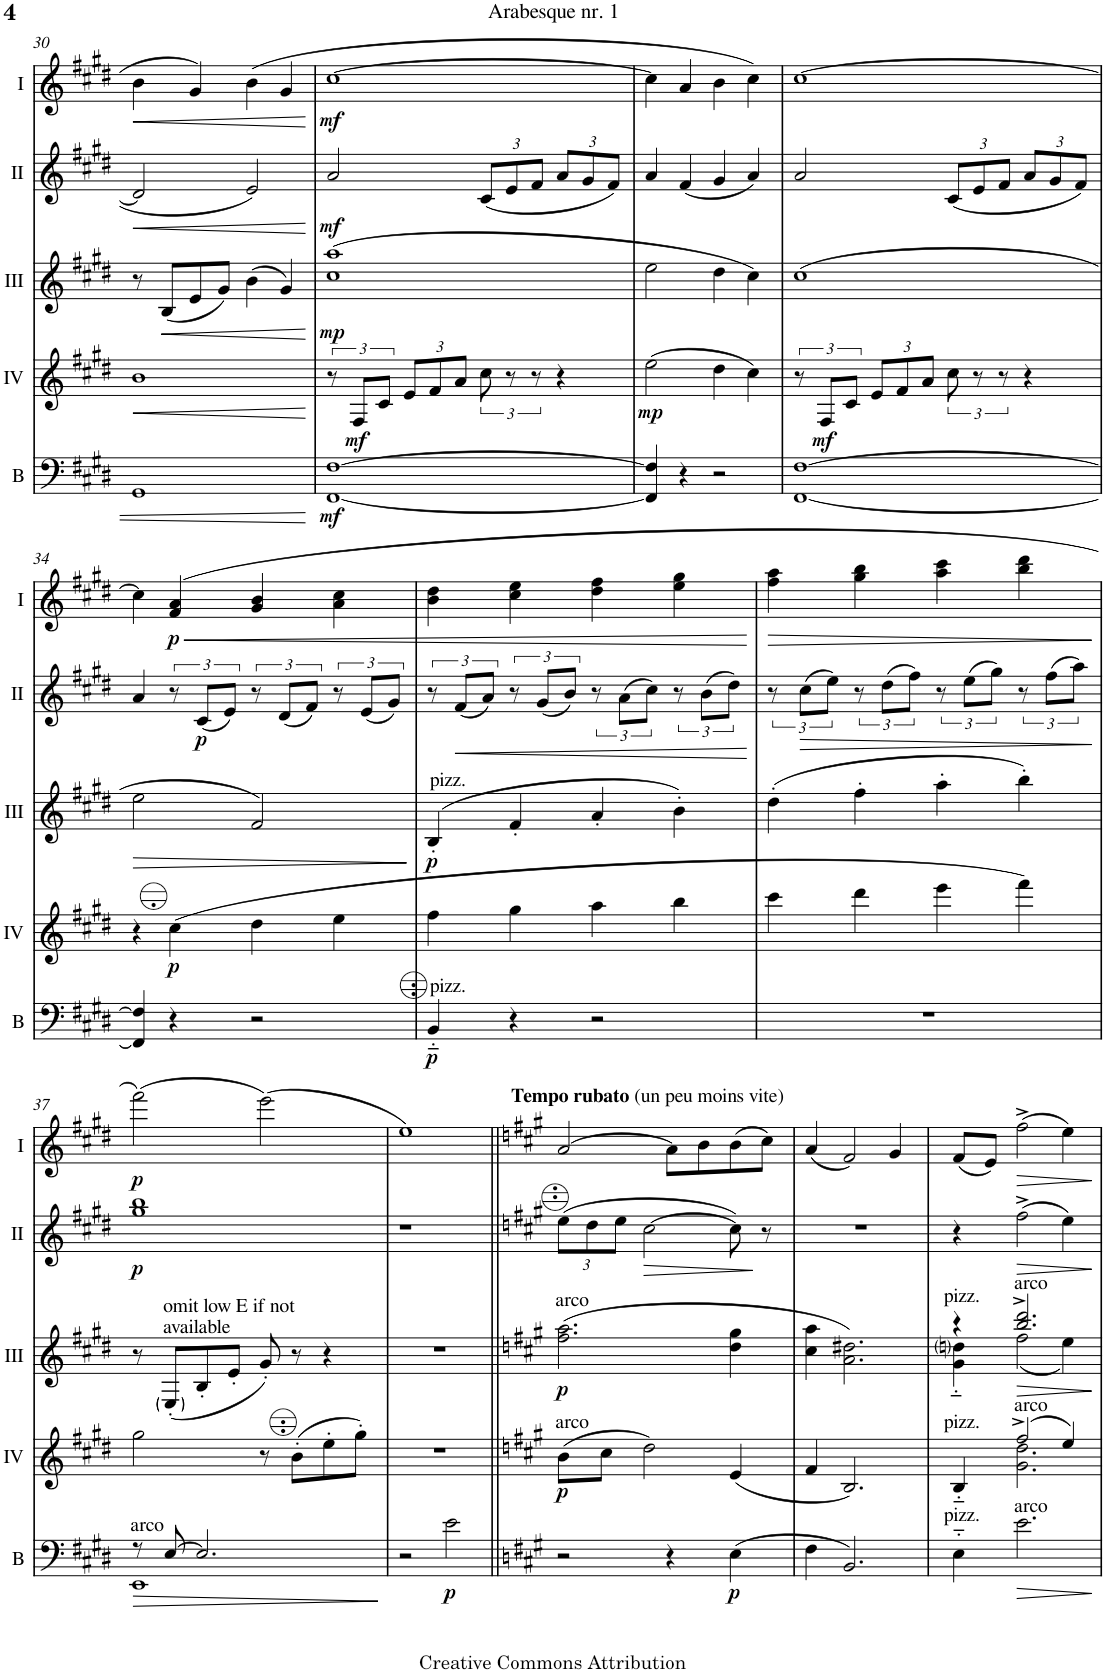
**kern	**dynam	**kern	**dynam	**kern	**dynam	**kern	**dynam	**kern	**dynam
*part5	*part5	*part4	*part4	*part3	*part3	*part2	*part2	*part1	*part1
*staff5	*staff5	*staff4	*staff4	*staff3	*staff3	*staff2	*staff2	*staff1	*staff1
*I"Bass	*	*I"Acc. 4	*	*I"Acc. 3	*	*I"Acc. 2	*	*I"Acc. 1	*
*I'B	*	*	*	*	*	*	*	*	*
!!LO:PB:g=z
*clefF4	*	*clefG2	*	*clefG2	*	*clefG2	*	*clefG2	*
*Trd7c12	*	*Trd7c12	*	*Trd7c12	*	*	*	*	*
*k[f#c#g#d#]	*	*k[f#c#g#d#]	*	*k[f#c#g#d#]	*	*k[f#c#g#d#]	*	*k[f#c#g#d#]	*
*M4/4	*	*M4/4	*	*M4/4	*	*M4/4	*	*M4/4	*
=30	=30	=30	=30	=30	=30	=30	=30	=30	=30
!	!	!	!LO:HP:b	!	!	!	!LO:HP:b	!	!LO:HP:b
1GG#	.	1b	<	8r	.	2d#/]	<	4b\	<
!	!	!	!	!	!LO:HP:b	!	!	!	!
.	.	.	.	(8B/L	<	.	.	.	.
.	.	.	.	8e/	.	.	.	4g#/	.
.	.	.	.	8g#/J)	.	.	.	.	.
.	.	.	.	(4b\	.	2e/	.	(4b\	.
.	.	.	.	4g#/)	.	.	.	4g#/	.
.	.	.	[	.	[	.	[	.	[
=31	=31	=31	=31	=31	=31	=31	=31	=31	=31
!	!LO:DY:b	!	!	!	!LO:DY:b	!	!LO:DY:b	!	!LO:DY:b
[1FF# [1F#	mf	12r	.	(1cc# 1aa	mp	2a/	mf	[1cc#	mf
!	!	!	!LO:DY:b	!	!	!	!	!	!
.	.	12F#/L	mf	.	.	.	.	.	.
.	.	12c#/J	.	.	.	.	.	.	.
*	*	*Xbrackettup	*	*	*	*	*	*	*
.	.	12e/L	.	.	.	.	.	.	.
.	.	12f#/	.	.	.	.	.	.	.
.	.	12a/J	.	.	.	.	.	.	.
*	*	*brackettup	*	*	*	*Xbrackettup	*	*	*
.	.	12cc#\	.	.	.	(12c#/L	.	.	.
.	.	12r	.	.	.	12e/	.	.	.
.	.	12r	.	.	.	12f#/J	.	.	.
.	.	4r	.	.	.	12a/L	.	.	.
.	.	.	.	.	.	12g#/	.	.	.
.	.	.	.	.	.	12f#/J)	.	.	.
=32	=32	=32	=32	=32	=32	=32	=32	=32	=32
!	!	!	!LO:DY:b	!	!	!	!	!	!
4FF#/] 4F#/]	.	(2ee\	mp	2ee\	.	4a/	.	4cc#\]	.
4r	.	.	.	.	.	(4f#/	.	4a/	.
2r	.	4dd#\	.	4dd#\	.	4g#/	.	4b\	.
.	.	4cc#\)	.	4cc#\)	.	4a/)	.	4cc#\)	.
=33	=33	=33	=33	=33	=33	=33	=33	=33	=33
[1FF# [1F#	.	12r	.	(1cc#	.	2a/	.	[1cc#	.
!	!	!	!LO:DY:b	!	!	!	!	!	!
.	.	12F#/L	mf	.	.	.	.	.	.
.	.	12c#/J	.	.	.	.	.	.	.
*	*	*Xbrackettup	*	*	*	*	*	*	*
.	.	12e/L	.	.	.	.	.	.	.
.	.	12f#/	.	.	.	.	.	.	.
.	.	12a/J	.	.	.	.	.	.	.
*	*	*brackettup	*	*	*	*	*	*	*
.	.	12cc#\	.	.	.	(12c#/L	.	.	.
.	.	12r	.	.	.	12e/	.	.	.
.	.	12r	.	.	.	12f#/J	.	.	.
.	.	4r	.	.	.	12a/L	.	.	.
.	.	.	.	.	.	12g#/	.	.	.
.	.	.	.	.	.	12f#/J)	.	.	.
!!LO:LB:g=z
=34	=34	=34	=34	=34	=34	=34	=34	=34	=34
!	!	!	!	!	!LO:HP:b	!	!	!	!
4FF#/] 4F#/]	.	4r	.	2ee\	>	4a/	.	4cc#\]	.
*	*	*	*	*	*	*brackettup	*	*	*
!	!	!	!LO:DY:b	!	!	!	!	!	!LO:HP:b
!	!	!	!	!	!	!	!	!	!LO:DY:n=1:b
4r	.	(4cc#\	p	.	.	12r	.	(4f#/ 4a/	< p
!	!	!	!	!	!	!	!LO:DY:b	!	!
.	.	.	.	.	.	(12c#/L	p	.	.
.	.	.	.	.	.	12e/J)	.	.	.
2r	.	4dd#\	.	2f#/)	.	12r	.	4g#/ 4b/	.
.	.	.	.	.	.	(12d#/L	.	.	.
.	.	.	.	.	.	12f#/J)	.	.	.
.	.	4ee\	.	.	.	12r	.	4a\ 4cc#\	.
.	.	.	.	.	.	(12e/L	.	.	.
.	.	.	.	.	.	12g#/J)	.	.	.
.	.	.	.	.	]	.	.	.	.
=35	=35	=35	=35	=35	=35	=35	=35	=35	=35
!	!	!	!	!LO:TX:a:t=pizz.	!	!	!	!	!
!LO:TX:a:t=pizz.	!	!	!	!	!	!	!	!	!
!	!LO:DY:b	!	!	!	!LO:DY:b	!	!	!	!
4BB/	p	4ff#\	.	(4B'/	p	12r	.	4b\ 4dd#\	.
!	!	!	!	!	!	!	!LO:HP:b	!	!
.	.	.	.	.	.	(12f#/L	<	.	.
.	.	.	.	.	.	12a/J)	.	.	.
4r	.	4gg#\	.	4f#'/	.	12r	.	4cc#\ 4ee\	.
.	.	.	.	.	.	(12g#/L	.	.	.
.	.	.	.	.	.	12b/J)	.	.	.
2r	.	4aa\	.	4a'/	.	12r	.	4dd#\ 4ff#\	.
.	.	.	.	.	.	(12a\L	.	.	.
.	.	.	.	.	.	12cc#\J)	.	.	.
.	.	4bb\	.	4b'\)	.	12r	.	4ee\ 4gg#\	.
.	.	.	.	.	.	(12b\L	.	.	.
.	.	.	.	.	.	12dd#\J)	.	.	.
.	.	.	.	.	.	.	[	.	[
=36	=36	=36	=36	=36	=36	=36	=36	=36	=36
!	!	!	!	!	!	!	!	!	!LO:HP:b
1r	.	4ccc#\	.	(4dd#'\	.	12r	.	4ff#\ 4aa\	>
!	!	!	!	!	!	!	!LO:HP:b	!	!
.	.	.	.	.	.	(12cc#\L	>	.	.
.	.	.	.	.	.	12ee\J)	.	.	.
.	.	4ddd#\	.	4ff#'\	.	12r	.	4gg#\ 4bb\	.
.	.	.	.	.	.	(12dd#\L	.	.	.
.	.	.	.	.	.	12ff#\J)	.	.	.
.	.	4eee\	.	4aa'\	.	12r	.	4aa\ 4ccc#\	.
.	.	.	.	.	.	(12ee\L	.	.	.
.	.	.	.	.	.	12gg#\J)	.	.	.
.	.	4fff#\)	.	4bb'\)	.	12r	.	4bb\ 4ddd#\	.
.	.	.	.	.	.	(12ff#\L	.	.	.
.	.	.	.	.	.	12aa\J)	.	.	.
.	.	.	.	.	.	.	]	.	]
!!LO:LB:g=z
=37	=37	=37	=37	=37	=37	=37	=37	=37	=37
!LO:TX:a:t=arco	!	!	!	!	!	!	!	!	!
!	!LO:HP:b	!	!	!	!	!	!LO:DY:b	!	!LO:DY:b
*^	*	*	*	*	*	*	*	*	*
8r	1EE	>	2gg#\	.	8r	.	1gg# 1bb	p	(2fff#\)	p
!	!	!	!	!	!LO:TX:a:t=omit low E if not	!	!	!	!	!
!	!	!	!	!	!LO:TX:a:t=available	!	!	!	!	!
[8E/	.	.	.	.	(8E'/L	.	.	.	.	.
2.E/]	.	.	.	.	8B'/	.	.	.	.	.
.	.	.	.	.	8e'/J	.	.	.	.	.
.	.	.	8r	.	8g#'/)	.	.	.	(2eee\)	.
.	.	.	(8b'\L	.	8r	.	.	.	.	.
.	.	.	8ee'\	.	4r	.	.	.	.	.
.	.	.	8gg#'\J)	.	.	.	.	.	.	.
*v	*v	*	*	*	*	*	*	*	*	*
=38	=38	=38	=38	=38	=38	=38	=38	=38	=38
2r	.	1r	.	1r	.	1r	.	1ee)	.
!	!LO:DY:b	!	!	!	!	!	!	!	!
2e\	p	.	.	.	.	.	.	.	.
=39||	=39||	=39||	=39||	=39||	=39||	=39||	=39||	=39||	=39||
*k[f#c#g#]	*	*k[f#c#g#]	*	*k[f#c#g#]	*	*k[f#c#g#]	*	*k[f#c#g#]	*
*	*	*	*	*	*	*Xbrackettup	*	*	*
!	!	!	!	!	!	!	!	!LO:TX:a:B:t=Tempo rubato	!
!	!	!	!	!	!	!	!	!LO:TX:a:t=(un peu moins vite)	!
!	!	!	!	!LO:TX:a:t=arco	!	!	!	!	!
!	!	!LO:TX:a:t=arco	!	!	!	!	!	!	!
!	!	!	!LO:DY:b	!	!LO:DY:b	!	!	!	!
2r	.	(8b\L	p	(2.ff#\ 2.aa\	p	(12ee\L	.	[2a/	.
.	.	.	.	.	.	12dd\	.	.	.
.	.	8cc#\J	.	.	.	.	.	.	.
.	.	.	.	.	.	12ee\J	.	.	.
!	!	!	!	!	!	!	!LO:HP:b	!	!
.	.	2dd\)	.	.	.	[2cc#\	>	.	.
4r	.	.	.	.	.	.	.	8a\L]	.
.	.	.	.	.	.	.	.	8b\	.
!	!LO:DY:b	!	!	!	!	!	!	!	!
(4E\	p	(4e/	.	4dd\ 4gg#\	.	8cc#\])	.	(8b\	.
.	.	.	.	.	.	8r	]	8cc#\J)	.
=40	=40	=40	=40	=40	=40	=40	=40	=40	=40
4F#\	.	4f#/	.	4cc#\ 4aa\	.	1r	.	(4a/	.
2.BB/)	.	2.B/)	.	2.a\ 2.dd#X\)	.	.	.	2f#/)	.
.	.	.	.	.	.	.	.	4g#/	.
=41	=41	=41	=41	=41	=41	=41	=41	=41	=41
*	*	*^	*	*^	*	*	*	*	*
!	!	!	!	!	!LO:TX:a:t=pizz.	!	!	!	!	!	!
!	!	!LO:TX:a:t=pizz.	!	!	!	!	!	!	!	!	!
!LO:TX:a:t=pizz.	!	!	!	!	!	!	!	!	!	!	!
4E\	.	4B/	4ryy	.	4r	4g#\ 4ddni\	.	4r	.	(8f#/L	.
.	.	.	.	.	.	.	.	.	.	8e/J)	.
!	!	!	!	!	!LO:TX:a:t=arco	!	!	!	!	!	!
!	!	!LO:TX:a:t=arco	!	!	!	!	!	!	!	!	!
!LO:TX:a:t=arco	!	!	!	!	!	!	!	!	!	!	!
!	!	!	!	!	!	!	!LO:HP:b	!	!LO:HP:b	!	!LO:HP:b
2.e\	.	(2ff#^/	2.g#\ 2.dd\	.	2.bb/^ 2.ddd/^	(2ff#\	>	(2ff#^\	>	(2ff#^\	>
.	.	4ee/)	.	.	.	4ee\)	.	4ee\)	.	4ee\)	.
*	*	*v	*v	*	*	*	*	*	*	*	*
*	*	*	*	*v	*v	*	*	*	*	*
.	]	.	.	.	]	.	]	.	]
=	=	=	=	=	=	=	=	=	=
*-	*-	*-	*-	*-	*-	*-	*-	*-	*-
